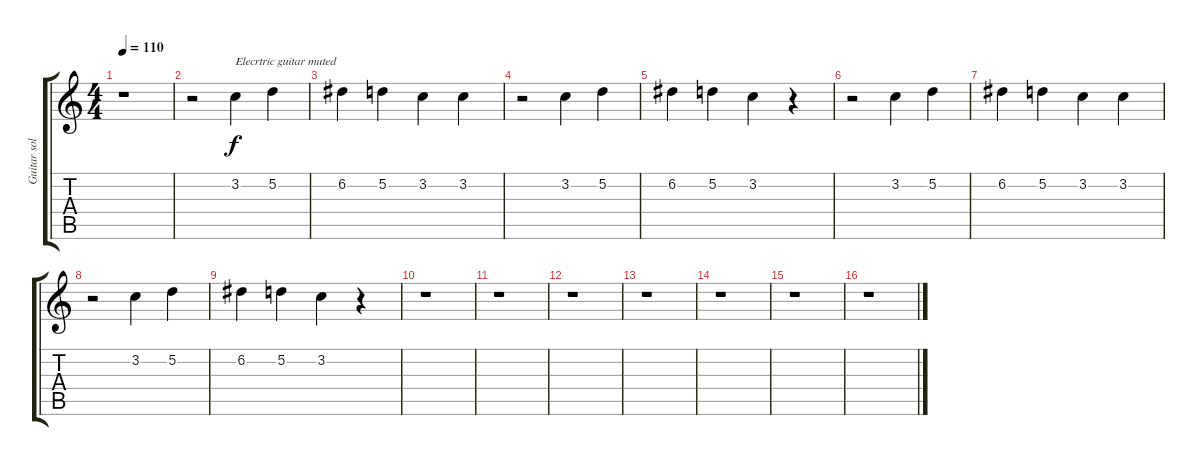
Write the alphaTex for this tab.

\track ("Guitar solo" "Guitar sol") {instrument distortionguitar}
\staff {score tabs}
\tuning (D4 A3 F3 C3 G2 D2) {hide}
\ts (4 4)
\tempo 110
\clef g2
\ks c
r.1{dy f} |
r.2 3.2.4{txt "Elecrtric guitar muted" instrument electricguitarmuted} 5.2.4 |
6.2.4{instrument electricguitarmuted} 5.2.4 3.2.4 3.2.4 |
r.2{instrument electricguitarmuted} 3.2.4 5.2.4 |
6.2.4{instrument electricguitarmuted} 5.2.4 3.2.4 r.4 |
r.2{instrument electricguitarmuted} 3.2.4 5.2.4 |
6.2.4{instrument electricguitarmuted} 5.2.4 3.2.4 3.2.4 |
r.2{instrument electricguitarmuted} 3.2.4 5.2.4 |
6.2.4{instrument electricguitarmuted} 5.2.4 3.2.4 r.4 |
r.1 |
r.1 |
r.1 |
r.1 |
r.1 |
r.1 |
r.1
